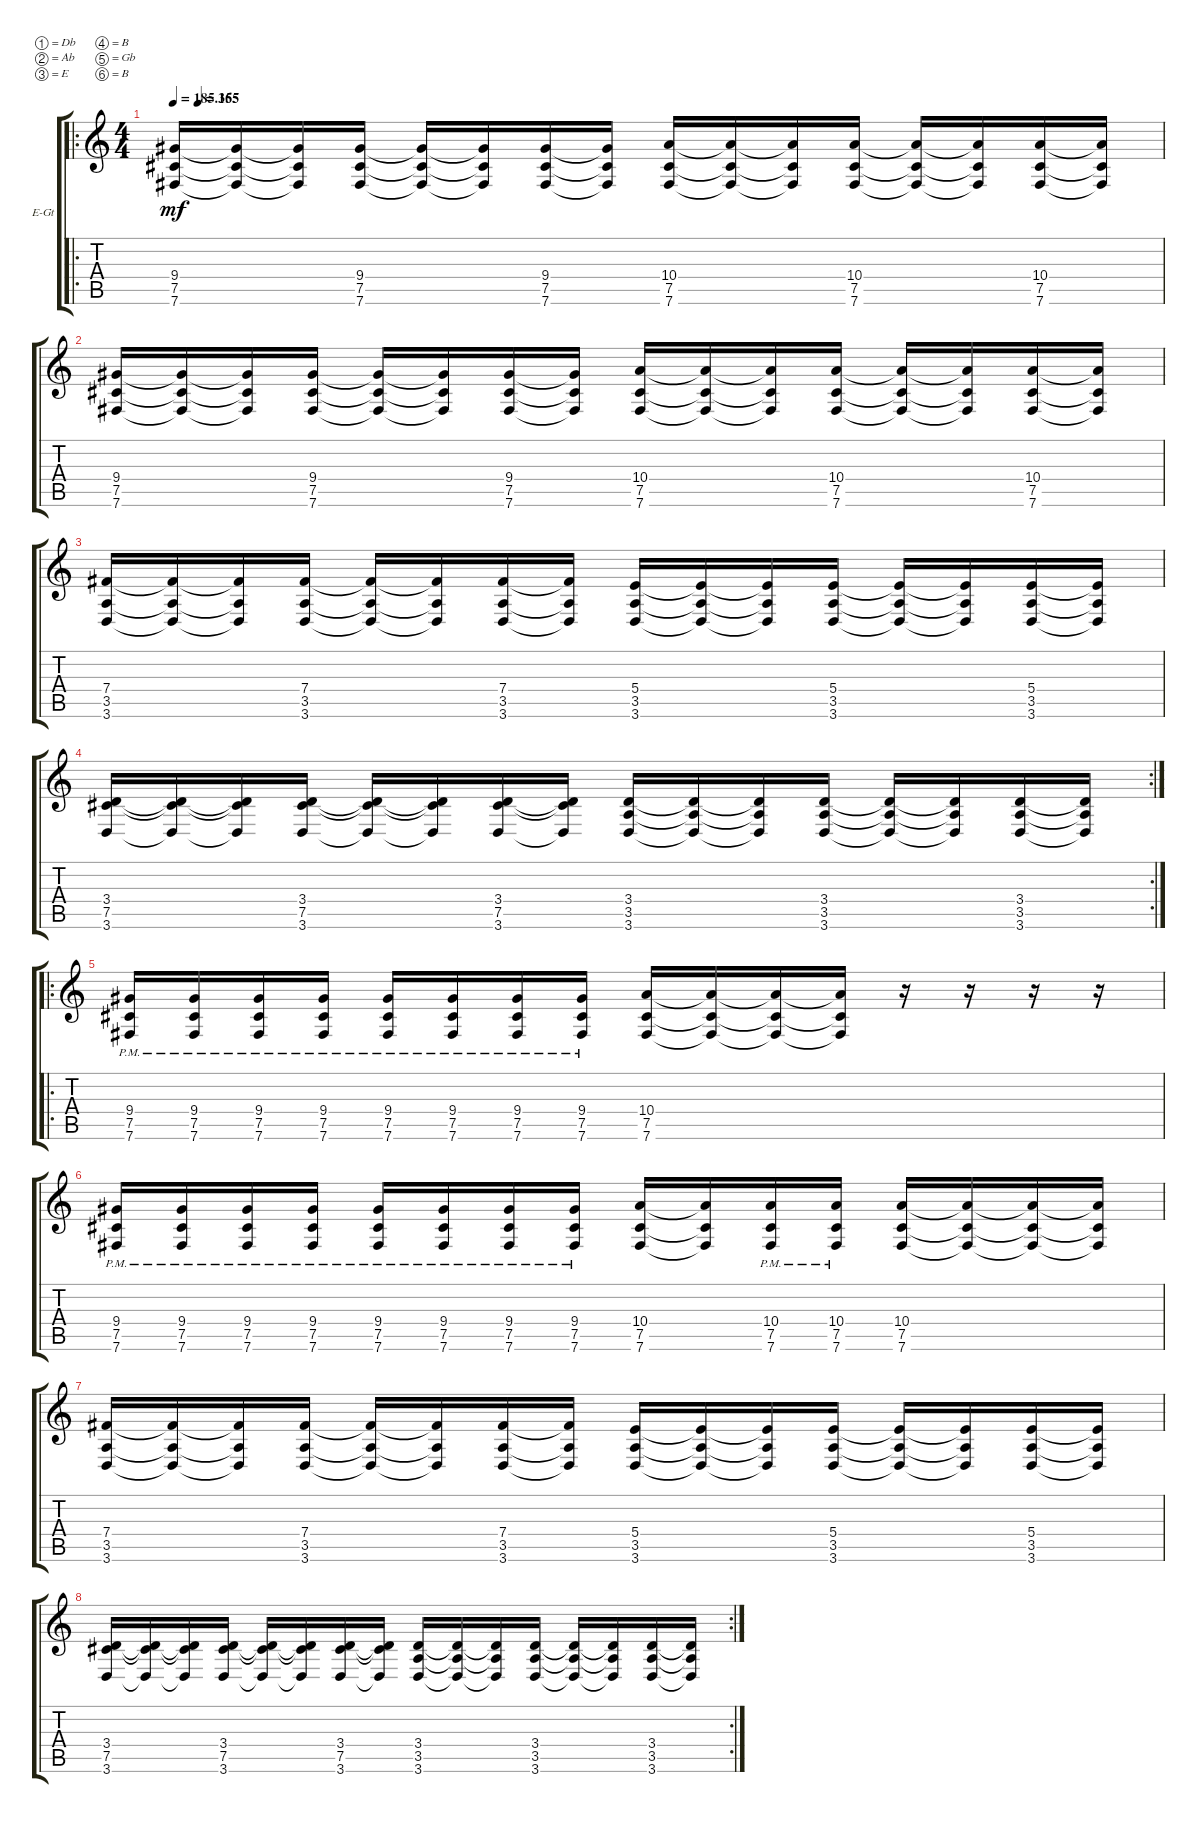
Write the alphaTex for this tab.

\bracketExtendMode groupsimilarinstruments
\firstSystemTrackNameOrientation horizontal
\otherSystemsTrackNameOrientation horizontal
\track ("Rhythm" "E-Gt") {instrument distortionguitar}
\staff {score tabs}
\tuning (Db4 Ab3 E3 B2 Gb2 B1)
\ro
\ts (4 4)
\tempo
185.365
\tempo (155 0.025)
\accidentals auto
\clef g2
\ottava regular
\simile none
\ks c
(7.6 7.5 9.4).16{dy mf} (7.6{t} 7.5{t} 9.4{t}).16 (7.6{t} 7.5{t} 9.4{t}).16 (7.6 7.5 9.4).16 (7.6{t} 7.5{t} 9.4{t}).16 (7.6{t} 7.5{t} 9.4{t}).16 (7.6 7.5 9.4).16 (7.6{t} 7.5{t} 9.4{t}).16 (7.6 7.5 10.4).16 (7.6{t} 7.5{t} 10.4{t}).16 (7.6{t} 7.5{t} 10.4{t}).16 (7.6 7.5 10.4).16 (7.6{t} 7.5{t} 10.4{t}).16 (7.6{t} 7.5{t} 10.4{t}).16 (7.6 7.5 10.4).16 (7.6{t} 7.5{t} 10.4{t}).16 |
(7.6 7.5 9.4).16 (7.6{t} 7.5{t} 9.4{t}).16 (7.6{t} 7.5{t} 9.4{t}).16 (7.6 7.5 9.4).16 (7.6{t} 7.5{t} 9.4{t}).16 (7.6{t} 7.5{t} 9.4{t}).16 (7.6 7.5 9.4).16 (7.6{t} 7.5{t} 9.4{t}).16 (7.6 7.5 10.4).16 (7.6{t} 7.5{t} 10.4{t}).16 (7.6{t} 7.5{t} 10.4{t}).16 (7.6 7.5 10.4).16 (7.6{t} 7.5{t} 10.4{t}).16 (7.6{t} 7.5{t} 10.4{t}).16 (7.6 7.5 10.4).16 (7.6{t} 7.5{t} 10.4{t}).16 |
(3.6 3.5 7.4).16 (3.6{t} 3.5{t} 7.4{t}).16 (3.6{t} 3.5{t} 7.4{t}).16 (3.6 3.5 7.4).16 (3.6{t} 3.5{t} 7.4{t}).16 (3.6{t} 3.5{t} 7.4{t}).16 (3.6 3.5 7.4).16 (3.6{t} 3.5{t} 7.4{t}).16 (3.6 3.5 5.4).16 (3.6{t} 3.5{t} 5.4{t}).16 (3.6{t} 3.5{t} 5.4{t}).16 (3.6 3.5 5.4).16 (3.6{t} 3.5{t} 5.4{t}).16 (3.6{t} 3.5{t} 5.4{t}).16 (3.6 3.5 5.4).16 (3.6{t} 3.5{t} 5.4{t}).16 |
\rc 2
(3.6 7.5 3.4).16 (3.6{t} 7.5{t} 3.4{t}).16 (3.6{t} 7.5{t} 3.4{t}).16 (3.6 7.5 3.4).16 (3.6{t} 7.5{t} 3.4{t}).16 (3.6{t} 7.5{t} 3.4{t}).16 (3.6 7.5 3.4).16 (3.6{t} 7.5{t} 3.4{t}).16 (3.6 3.5 3.4).16 (3.6{t} 3.5{t} 3.4{t}).16 (3.6{t} 3.5{t} 3.4{t}).16 (3.6 3.5 3.4).16 (3.6{t} 3.5{t} 3.4{t}).16 (3.6{t} 3.5{t} 3.4{t}).16 (3.6 3.5 3.4).16 (3.6{t} 3.5{t} 3.4{t}).16 |
\ro
(7.6{pm} 7.5{pm} 9.4{pm}).16 (7.6{pm} 7.5{pm} 9.4{pm}).16 (7.6{pm} 7.5{pm} 9.4{pm}).16 (7.6{pm} 7.5{pm} 9.4{pm}).16 (7.6{pm} 7.5{pm} 9.4{pm}).16 (7.6{pm} 7.5{pm} 9.4{pm}).16 (7.6{pm} 7.5{pm} 9.4{pm}).16 (7.6{pm} 7.5{pm} 9.4{pm}).16 (7.6 7.5 10.4).16 (7.6{t} 7.5{t} 10.4{t}).16 (7.6{t} 7.5{t} 10.4{t}).16 (7.6{t} 7.5{t} 10.4{t}).16 r.16 r.16 r.16 r.16 |
(7.6{pm} 7.5{pm} 9.4{pm}).16 (7.6{pm} 7.5{pm} 9.4{pm}).16 (7.6{pm} 7.5{pm} 9.4{pm}).16 (7.6{pm} 7.5{pm} 9.4{pm}).16 (7.6{pm} 7.5{pm} 9.4{pm}).16 (7.6{pm} 7.5{pm} 9.4{pm}).16 (7.6{pm} 7.5{pm} 9.4{pm}).16 (7.6{pm} 7.5{pm} 9.4{pm}).16 (7.6 7.5 10.4).16 (7.6{t} 7.5{t} 10.4{t}).16 (7.6{pm} 7.5{pm} 10.4{pm}).16 (7.6{pm} 7.5{pm} 10.4{pm}).16 (7.6 7.5 10.4).16 (7.6{t} 7.5{t} 10.4{t}).16 (7.6{t} 7.5{t} 10.4{t}).16 (7.6{t} 7.5{t} 10.4{t}).16 |
(3.6 3.5 7.4).16 (3.6{t} 3.5{t} 7.4{t}).16 (3.6{t} 3.5{t} 7.4{t}).16 (3.6 3.5 7.4).16 (3.6{t} 3.5{t} 7.4{t}).16 (3.6{t} 3.5{t} 7.4{t}).16 (3.6 3.5 7.4).16 (3.6{t} 3.5{t} 7.4{t}).16 (3.6 3.5 5.4).16 (3.6{t} 3.5{t} 5.4{t}).16 (3.6{t} 3.5{t} 5.4{t}).16 (3.6 3.5 5.4).16 (3.6{t} 3.5{t} 5.4{t}).16 (3.6{t} 3.5{t} 5.4{t}).16 (3.6 3.5 5.4).16 (3.6{t} 3.5{t} 5.4{t}).16 |
\rc 2
(3.6 7.5 3.4).16 (3.6{t} 7.5{t} 3.4{t}).16 (3.6{t} 7.5{t} 3.4{t}).16 (3.6 7.5 3.4).16 (3.6{t} 7.5{t} 3.4{t}).16 (3.6{t} 7.5{t} 3.4{t}).16 (3.6 7.5 3.4).16 (3.6{t} 7.5{t} 3.4{t}).16 (3.6 3.5 3.4).16 (3.6{t} 3.5{t} 3.4{t}).16 (3.6{t} 3.5{t} 3.4{t}).16 (3.6 3.5 3.4).16 (3.6{t} 3.5{t} 3.4{t}).16 (3.6{t} 3.5{t} 3.4{t}).16 (3.6 3.5 3.4).16 (3.6{t} 3.5{t} 3.4{t}).16
